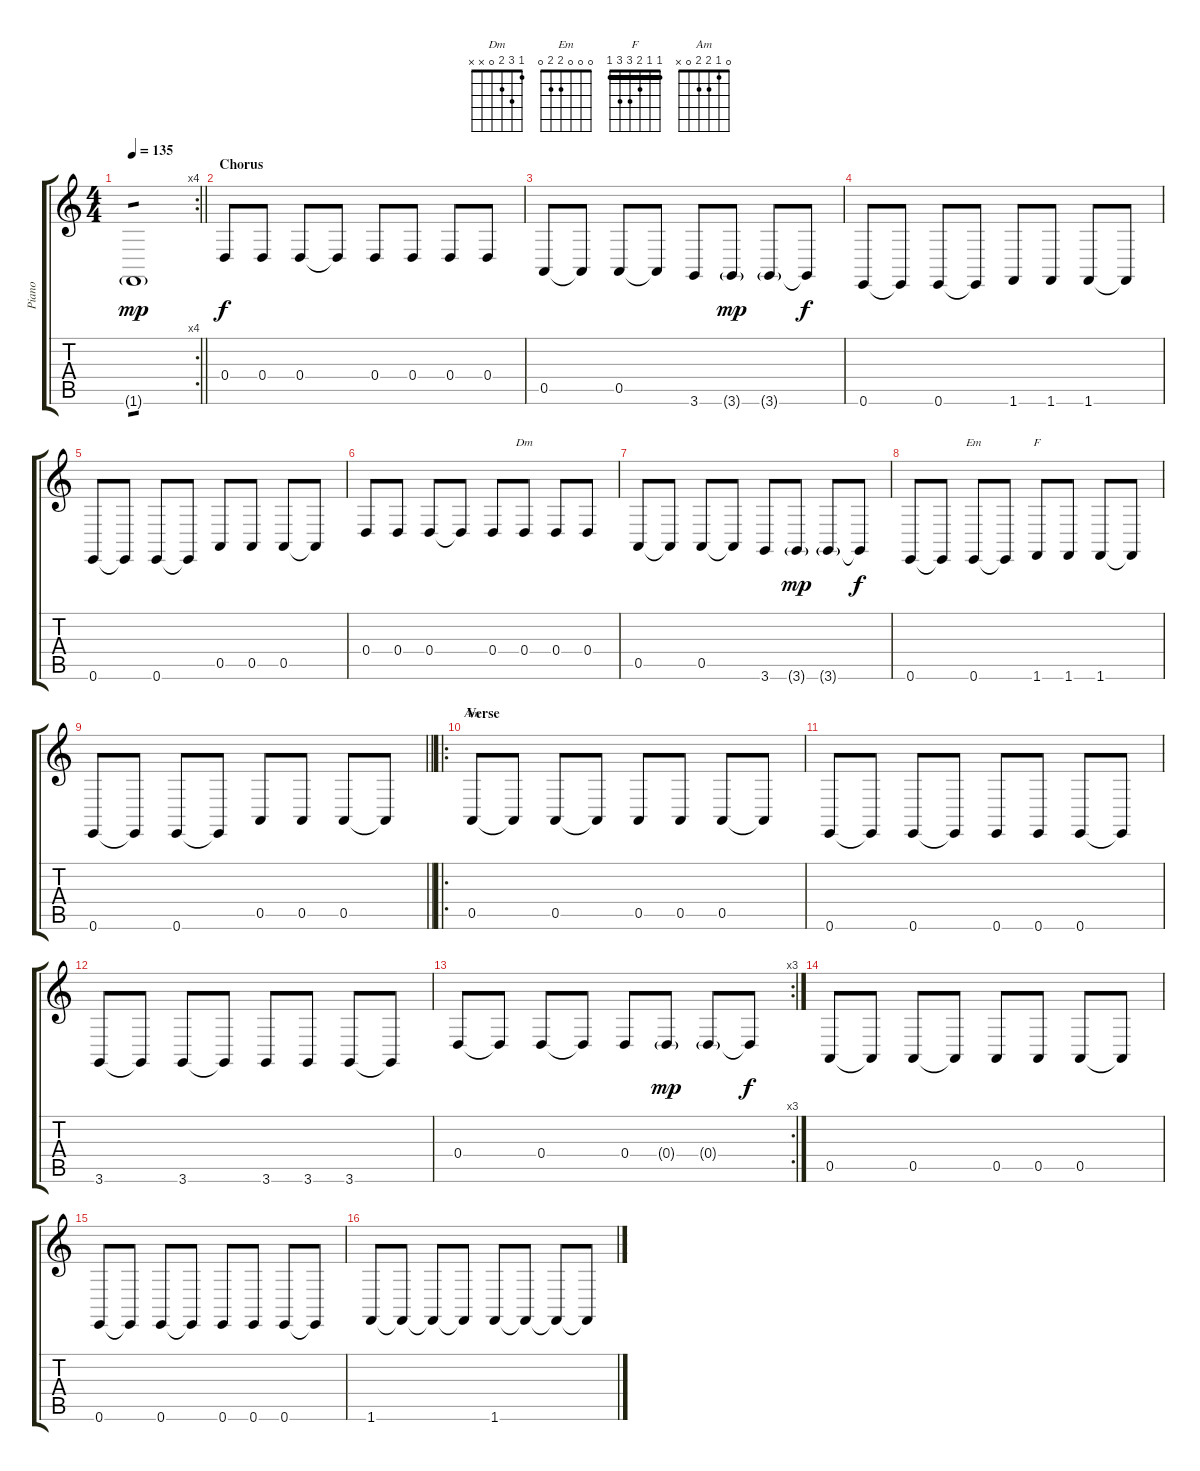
\track ("Piano" "Piano") {instrument brightacousticpiano}
\staff {score tabs}
\tuning (E4 B3 G3 D3 A2 E2) {hide}
\chord ("Dm" 1 3 2 0 x x)
\chord ("Em" 0 0 0 2 2 0)
\chord ("F" 1 1 2 3 3 1) {barre 1}
\chord ("Am" 0 1 2 2 0 x)
\rc 4
\ts (4 4)
\tempo 135
\clef g2
\barLineRight lightlight
\ks c
1.6{g}.1{tp 1 dy mp} |
\section ("" "Chorus")
0.4.8{dy f} 0.4.8 0.4.8 0.4{t}.8 0.4.8 0.4.8 0.4.8 0.4.8 |
0.5.8 0.5{t}.8 0.5.8 0.5{t}.8 3.6.8 3.6{g}.8{dy mp} 3.6{g}.8 3.6{t}.8{dy f} |
0.6.8 0.6{t}.8 0.6.8 0.6{t}.8 1.6.8 1.6.8 1.6.8 1.6{t}.8 |
0.6.8 0.6{t}.8 0.6.8 0.6{t}.8 0.5.8 0.5.8 0.5.8 0.5{t}.8 |
0.4.8 0.4.8 0.4.8 0.4{t}.8 0.4.8 0.4.8{ch "Dm"} 0.4.8 0.4.8 |
0.5.8 0.5{t}.8 0.5.8 0.5{t}.8 3.6.8 3.6{g}.8{dy mp} 3.6{g}.8 3.6{t}.8{dy f} |
0.6.8 0.6{t}.8 0.6.8{ch "Em"} 0.6{t}.8 1.6.8{ch "F"} 1.6.8 1.6.8 1.6{t}.8 |
\barLineRight lightlight
0.6.8 0.6{t}.8 0.6.8 0.6{t}.8 0.5.8 0.5.8 0.5.8 0.5{t}.8 |
\ro
\section ("" "Verse")
0.5.8{ch "Am"} 0.5{t}.8 0.5.8 0.5{t}.8 0.5.8 0.5.8 0.5.8 0.5{t}.8 |
0.6.8 0.6{t}.8 0.6.8 0.6{t}.8 0.6.8 0.6.8 0.6.8 0.6{t}.8 |
3.6.8 3.6{t}.8 3.6.8 3.6{t}.8 3.6.8 3.6.8 3.6.8 3.6{t}.8 |
\rc 3
0.4.8 0.4{t}.8 0.4.8 0.4{t}.8 0.4.8 0.4{g}.8{dy mp} 0.4{g}.8 0.4{t}.8{dy f} |
0.5.8 0.5{t}.8 0.5.8 0.5{t}.8 0.5.8 0.5.8 0.5.8 0.5{t}.8 |
0.6.8 0.6{t}.8 0.6.8 0.6{t}.8 0.6.8 0.6.8 0.6.8 0.6{t}.8 |
1.6.8 1.6{t}.8 1.6{t}.8 1.6{t}.8 1.6.8 1.6{t}.8 1.6{t}.8 1.6{t}.8
